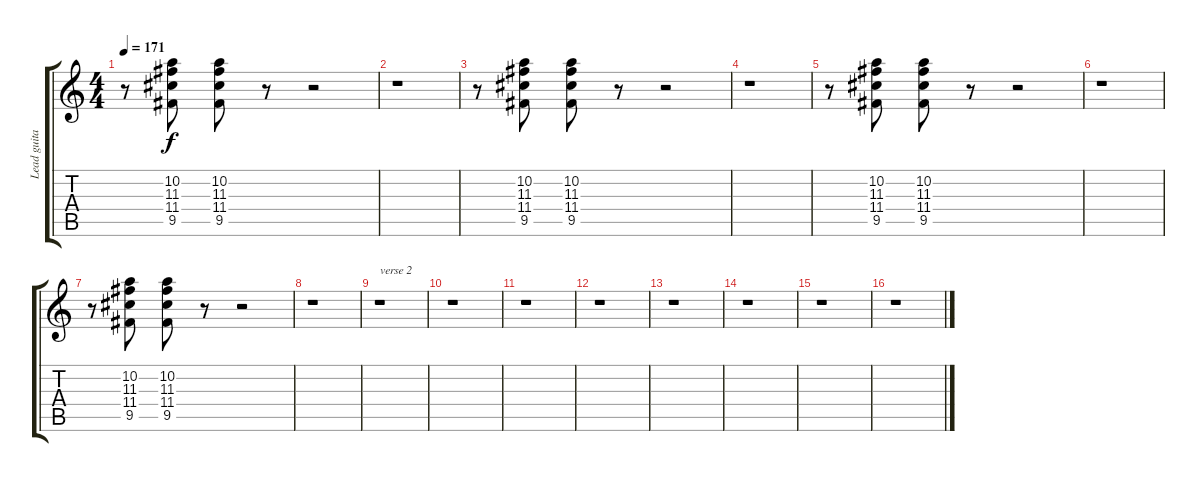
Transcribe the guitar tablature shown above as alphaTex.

\track ("Lead guitar" "Lead guita") {instrument distortionguitar}
\staff {score tabs}
\tuning (E4 B3 G3 D3 A2 E2) {hide}
\ts (4 4)
\tempo 171
\clef g2
\ks c
r.8{dy f} (10.2 11.3 11.4 9.5).8 (10.2 11.3 11.4 9.5).8 r.8 r.2 |
r.1 |
r.8 (10.2 11.3 11.4 9.5).8 (10.2 11.3 11.4 9.5).8 r.8 r.2 |
r.1 |
r.8 (10.2 11.3 11.4 9.5).8 (10.2 11.3 11.4 9.5).8 r.8 r.2 |
r.1 |
r.8 (10.2 11.3 11.4 9.5).8 (10.2 11.3 11.4 9.5).8 r.8 r.2 |
r.1 |
r.1{txt "verse 2"} |
r.1 |
r.1 |
r.1 |
r.1 |
r.1 |
r.1 |
r.1
